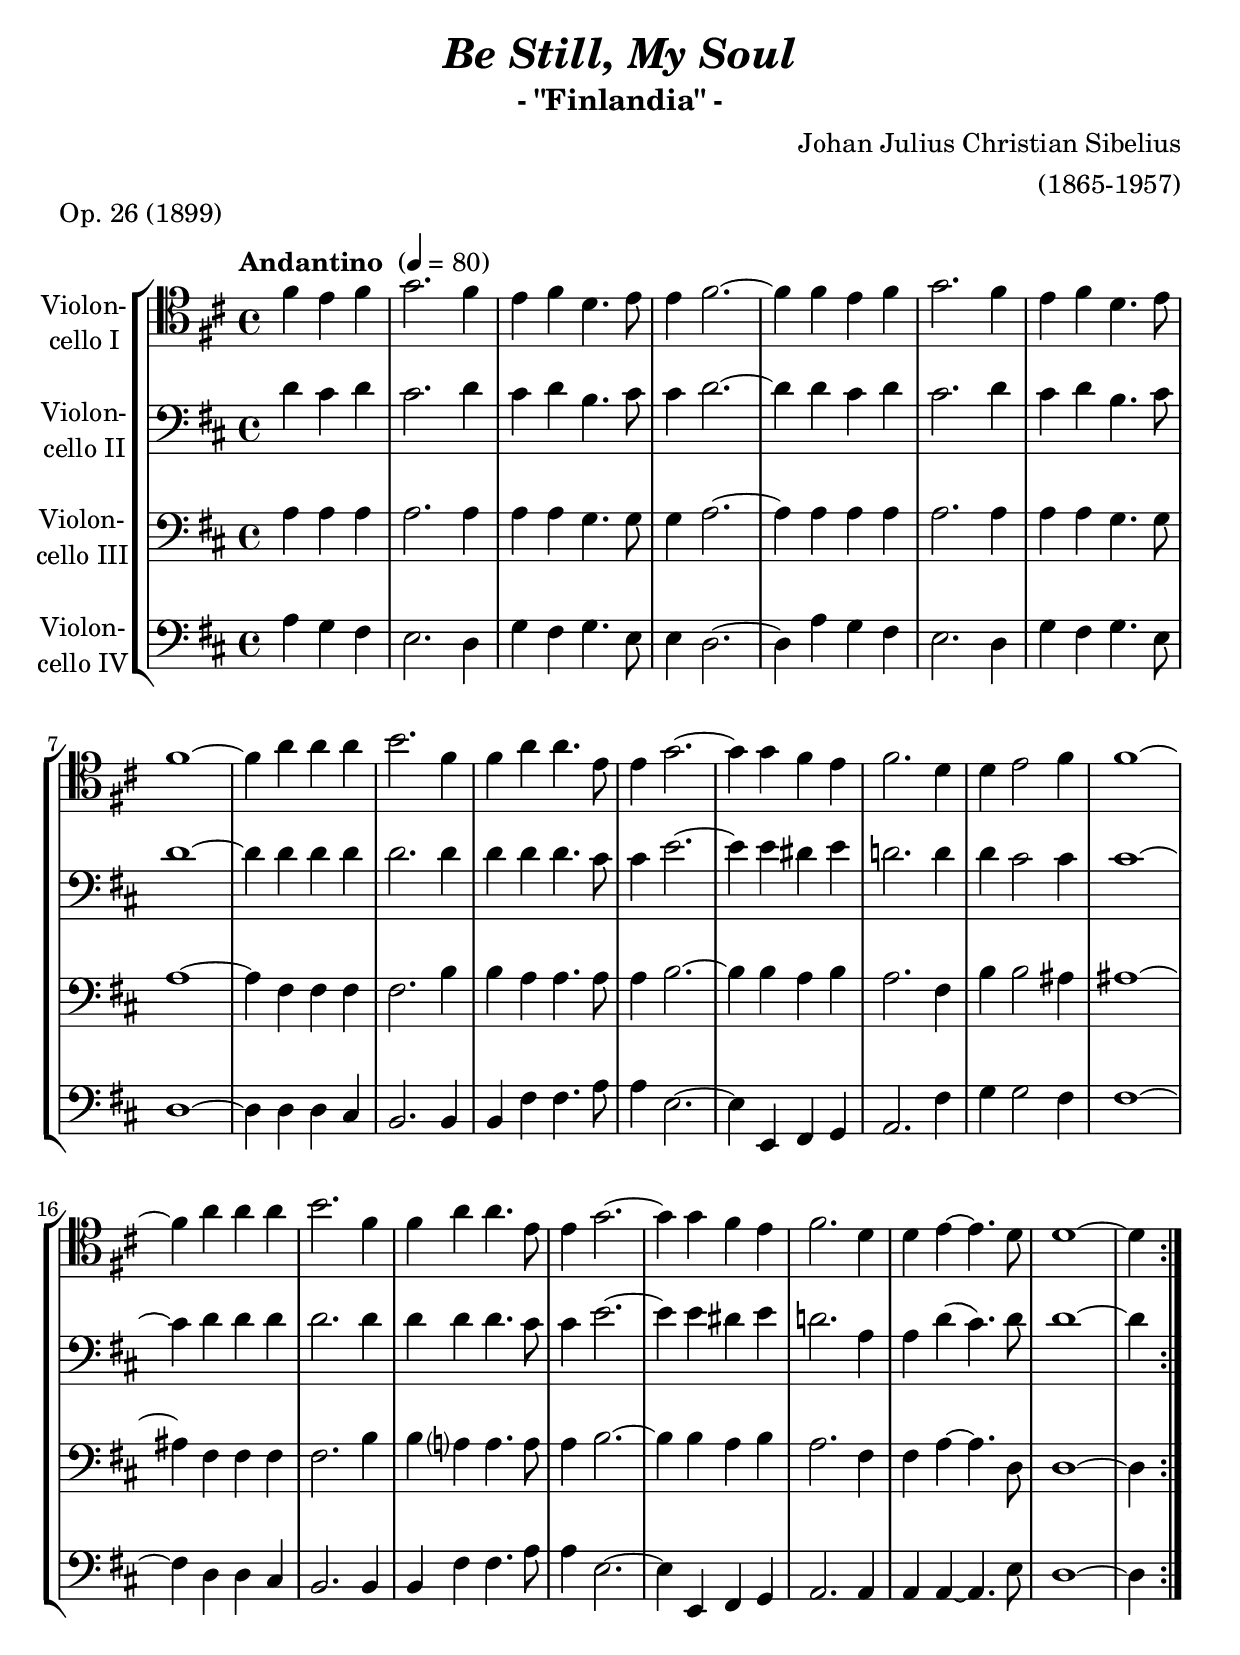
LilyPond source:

\version "2.18.2"
\include "deutsch.ly"

#(set-global-staff-size 23)

\header {
  title     = \markup \bold \italic "Be Still, My Soul"
  subtitle  = "- \"Finlandia\" -"
  composer  = "Johan Julius Christian Sibelius"
  arranger  = "(1865-1957)"
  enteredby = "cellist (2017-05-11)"
  piece     = "Op. 26 (1899)"
}

voiceconsts = {
  \key h \minor
  \time 4/4
  \clef "bass"
%  \numericTimeSignature
  \compressFullBarRests
  % Set default beaming for all staves
%  \set Timing.beamExceptions = #'()
%  \set Timing.baseMoment     = #(ly:make-moment 1 4)
%  \set Timing.beatStructure  = #'(1 1 1)
  \tempo "Andantino " 4=80
}

mifl = "flute"
mikl = "clarinet"
mist = "string ensemble 1"
miba = "bassoon"
%miba = "harpsichord"
milo = "drawbar organ"

va = \relative c' {
  \voiceconsts
  \clef "tenor"

  \repeat volta 2 {
    \partial 2. fis4 e fis
    g2. fis4
    e fis d4. e8
    e4 fis2.~
    fis4 fis e fis
    g2. fis4
    e fis d4. e8
    
    fis1~
    fis4 a a a
    h2. fis4
    fis a a4. e8
    e4 g2.~
    g4 g fis e
    fis2. d4
    d e2 fis4
    
    fis1~
    fis4
    a a a
    h2. fis4
    fis a a4. e8
    e4 g2.~
    g4 g fis e
    fis2. d4
    
    d e~ e4. d8
    d1~
    d4
  }
}

vb = \relative c' {
  \voiceconsts

  \repeat volta 2 {
    \partial 2. d4 cis d
    cis2. d4
    cis d h4. cis8
    cis4 d2.~
    d4 d cis d
    cis2. d4
    cis d h4. cis8
    
    d1~
    d4 d d d
    d2. d4
    d d d4. cis8
    cis4 e2.~
    e4 e dis e
    d!2. d4
    
    d cis2 cis4
    cis1~
    cis4 d d d
    d2. d4
    d d d4. cis8
    cis4 e2.~
    e4 e dis e
    
    d!2. a4
    a d( cis4.) d8
    d1~
    d4
  }
}

vc = \relative c' {
  \voiceconsts

  \repeat volta 2 {
    \partial 2. a4 a a
    a2. a4
    a a g4. g8
    g4 a2.~
    a4 a a a
    a2. a4
    a a g4. g8
    
    a1~
    a4 fis fis fis
    fis2. h4
    h a a4. a8
    a4 h2.~
    h4 h a h
    a2. fis4
    h h2 ais4
    
    ais1~
    ais4 fis fis fis
    fis2. h4
    h a? a4. a8
    a4 h2.~
    h4 h a h
    a2. fis4
    
    fis a~ a4. d,8
    d1~
    d4
  }
}

vd = \relative c' {
  \voiceconsts

  \repeat volta 2 {
    \partial 2. a4 g fis
    e2. d4
    g fis g4. e8
    e4 d2.~
    d4 a' g fis
    e2. d4
    g fis g4. e8
    
    d1~
    d4 d d cis
    h2. h4
    h fis' fis4. a8
    a4 e2.~
    e4 e, fis g
    a2. fis'4
    g g2 fis4
    
    fis1~
    fis4 d d cis
    h2. h4
    h fis' fis4. a8
    a4 e2.~
    e4 e, fis g
    a2. a4
    
    a a~ a4. e'8
    d1~
    d4
  }
}


music = \new StaffGroup <<
      \new Staff {
	\set Staff.midiInstrument = \mist
	\set Staff.instrumentName = \markup \center-column { "Violon-" "cello I" }
	\transpose h h { \va }
      }

      \new Staff {
	\set Staff.midiInstrument = \mist
	\set Staff.instrumentName = \markup \center-column { "Violon-" "cello II" }
	\transpose h h { \vb }
      }

      \new Staff {
	\set Staff.midiInstrument = \miba
	\set Staff.instrumentName = \markup \center-column { "Violon-" "cello III" }
	\transpose h h { \vc }
      }

      \new Staff {
	\set Staff.midiInstrument = \miba
	\set Staff.instrumentName = \markup \center-column { "Violon-" "cello IV" }
	\transpose h h { \vd }
      }
>>

\book {
  \score {
    \music
    \layout {}
  }

  \score {
    \unfoldRepeats \music

    \midi {
      \context {
        \Score
      }
    }
  }
}
